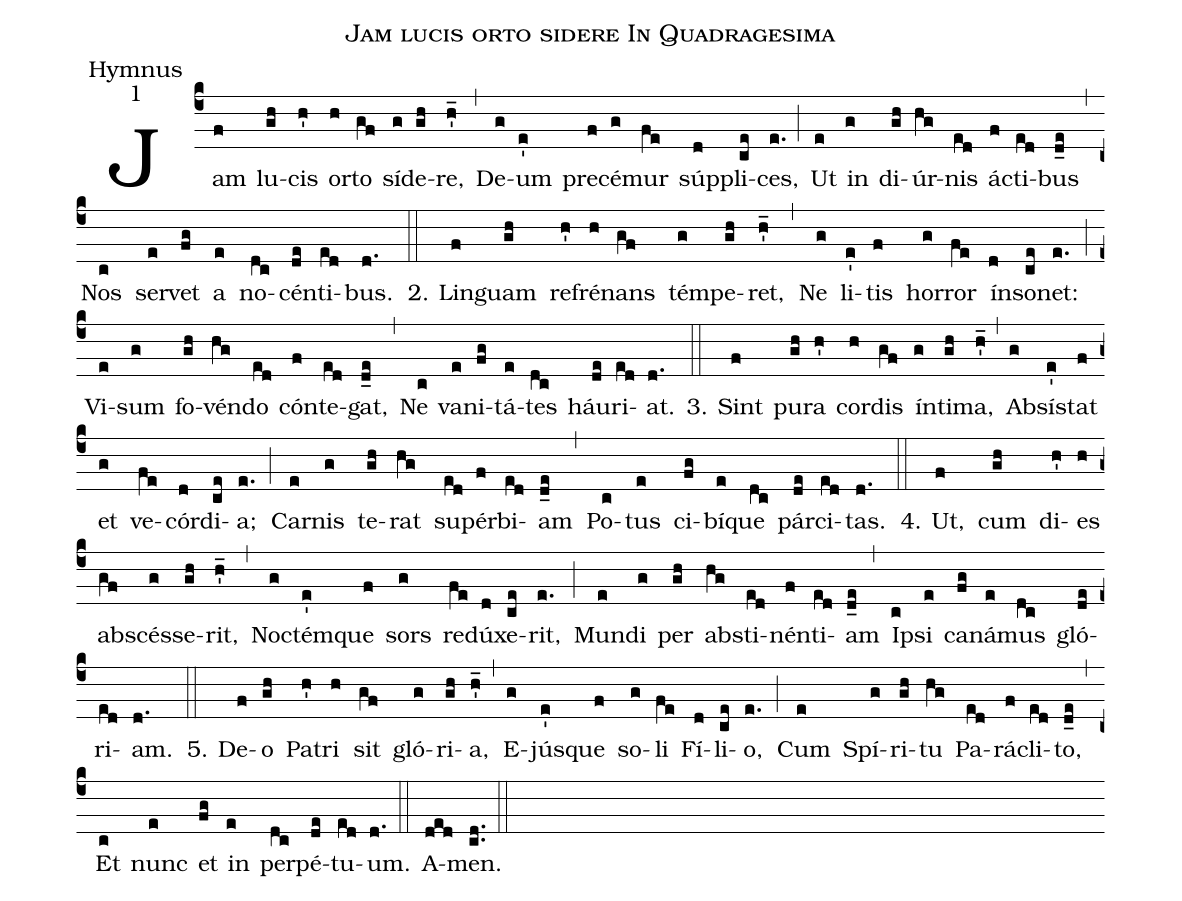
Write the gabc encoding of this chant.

name:Jam lucis orto sidere In Quadragesima;
office-part:Hymnus;
mode:1;
%%
(c4)Jam(f) lu(gh)cis(h') or(h)to(gf) sí(g)de(gh)re,(h'_) (,)
De(g)um(e') pre(f)cé(g)mur(fe) súp(d)pli(ce)ces,(e.) (;)
Ut(e) in(g) di(gh)úr(hg)nis(ed) ác(f)ti(ed)bus(d_e) (,)
Nos(c) ser(e)vet(fg) a(e) no(dc)cén(de)ti(ed)bus.(d.) (::)

2. Lin(f)guam(gh) re(h')fré(h)nans(gf) tém(g)pe(gh)ret,(h'_) (,)
Ne(g) li(e')tis(f) hor(g)ror(fe) ín(d)so(ce)net:(e.) (;)
Vi(e)sum(g) fo(gh)vén(hg)do(ed) cón(f)te(ed)gat,(d_e) (,)
Ne(c) va(e)ni(fg)tá(e)tes(dc) háu(de)ri(ed)at.(d.) (::)

3. Sint(f) pu(gh)ra(h') cor(h)dis(gf) ín(g)ti(gh)ma,(h'_) (,)
Ab(g)sís(e')tat(f) et(g) ve(fe)cór(d)di(ce)a;(e.) (;)
Car(e)nis(g) te(gh)rat(hg) su(ed)pér(f)bi(ed)am(d_e) (,)
Po(c)tus(e) ci(fg)bí(e)que(dc) pár(de)ci(ed)tas.(d.) (::)

4. Ut,(f) cum(gh) di(h')es(h) ab(gf)scés(g)se(gh)rit,(h'_) (,)
Noc(g)tém(e')que(f) sors(g) re(fe)dú(d)xe(ce)rit,(e.) (;)
Mun(e)di(g) per(gh) abs(hg)ti(ed)nén(f)ti(ed)am(d_e) (,)
Ip(c)si(e) ca(fg)ná(e)mus(dc) gló(de)ri(ed)am.(d.) (::)

5. De(f)o(gh) Pa(h')tri(h) sit(gf) gló(g)ri(gh)a,(h'_) (,)
E(g)jús(e')que(f) so(g)li(fe) Fí(d)li(ce)o,(e.) (;)
Cum(e) Spí(g)ri(gh)tu(hg) Pa(ed)rá(f)cli(ed)to,(d_e) (,)
Et(c) nunc(e) et(fg) in(e) per(dc)pé(de)tu(ed)um.(d.) (::)
A(ded)men.(cd..) (::)
